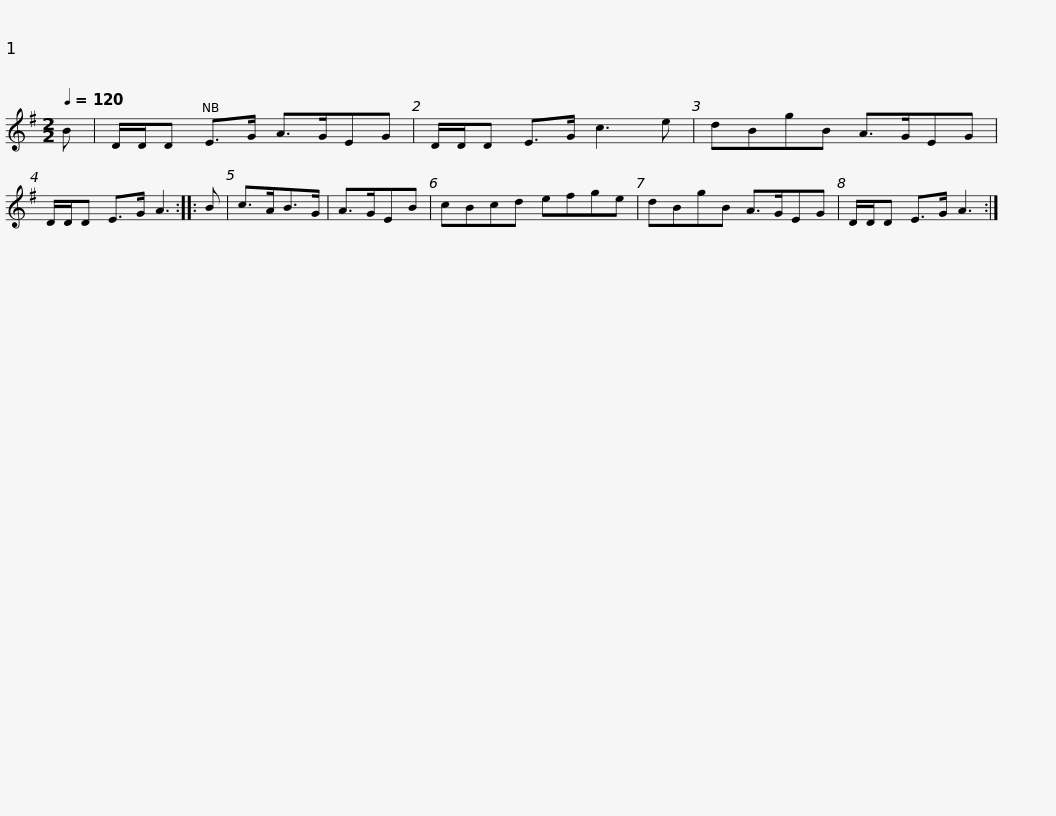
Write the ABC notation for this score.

X:1
L:1/8
Q:1/4=120
M:2/2
I:linebreak $
K:G
V:1 treble
V:1
 B | D/D/D E>G A>GEG | D/D/D E>G c3 e | dBgB A>GEG | D/D/D E>G A3 :: %5
 B | c>AB>G |$ A>GEB | cBcd efge | dBgB A>GEG | %10
 D/D/D E>G A3 :| %11
